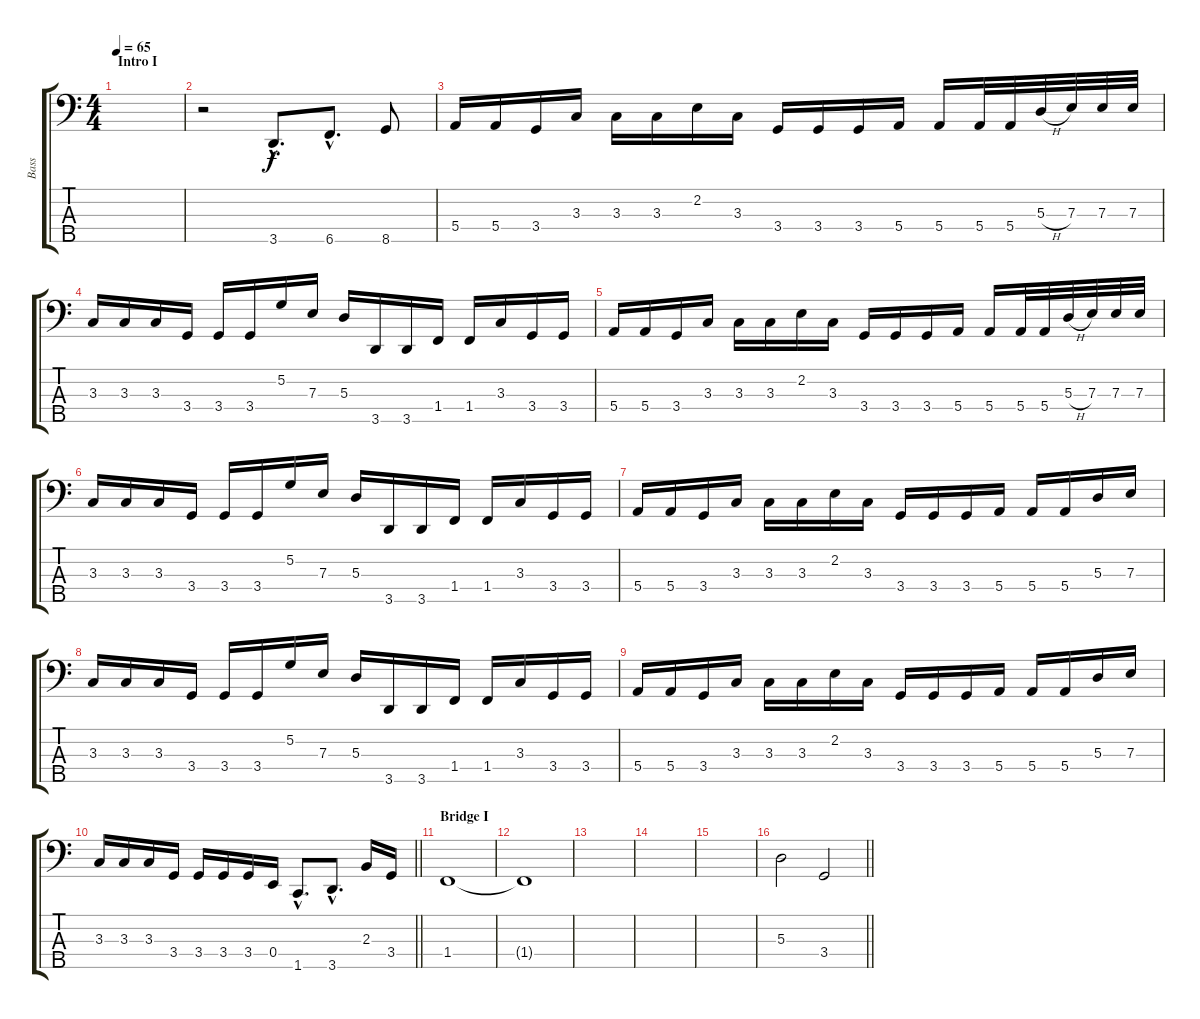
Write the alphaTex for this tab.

\track ("Bass" "Bass") {instrument electricbassfinger}
\staff {score tabs}
\tuning (G2 D2 A1 E1 B0) {hide}
\ts (4 4)
\section ("" "Intro I")
\tempo 65
\clef f4
\ks c
|
r.2 3.5{hac}.8{d} 6.5{hac}.8{d} 8.5.8 |
5.4.16 5.4.16 3.4.16 3.3.16 3.3.16 3.3.16 2.2.16 3.3.16 3.4.16 3.4.16 3.4.16 5.4.16 5.4.16 5.4.32 5.4.32 5.3{h}.32 7.3.32 7.3.32 7.3.32 |
3.3.16 3.3.16 3.3.16 3.4.16 3.4.16 3.4.16 5.2.16 7.3.16 5.3.16 3.5.16 3.5.16 1.4.16 1.4.16 3.3.16 3.4.16 3.4.16 |
5.4.16 5.4.16 3.4.16 3.3.16 3.3.16 3.3.16 2.2.16 3.3.16 3.4.16 3.4.16 3.4.16 5.4.16 5.4.16 5.4.32 5.4.32 5.3{h}.32 7.3.32 7.3.32 7.3.32 |
3.3.16 3.3.16 3.3.16 3.4.16 3.4.16 3.4.16 5.2.16 7.3.16 5.3.16 3.5.16 3.5.16 1.4.16 1.4.16 3.3.16 3.4.16 3.4.16 |
5.4.16 5.4.16 3.4.16 3.3.16 3.3.16 3.3.16 2.2.16 3.3.16 3.4.16 3.4.16 3.4.16 5.4.16 5.4.16 5.4.16 5.3.16 7.3.16 |
3.3.16 3.3.16 3.3.16 3.4.16 3.4.16 3.4.16 5.2.16 7.3.16 5.3.16 3.5.16 3.5.16 1.4.16 1.4.16 3.3.16 3.4.16 3.4.16 |
5.4.16 5.4.16 3.4.16 3.3.16 3.3.16 3.3.16 2.2.16 3.3.16 3.4.16 3.4.16 3.4.16 5.4.16 5.4.16 5.4.16 5.3.16 7.3.16 |
\barLineRight lightlight
3.3.16 3.3.16 3.3.16 3.4.16 3.4.16 3.4.16 3.4.16 0.4.16 1.5{hac}.8{d} 3.5{hac}.8{d} 2.3.16 3.4.16 |
\section ("" "Bridge I")
1.4.1 |
1.4{t}.1 |
|
|
|
\barLineRight lightlight
5.3.2 3.4.2
